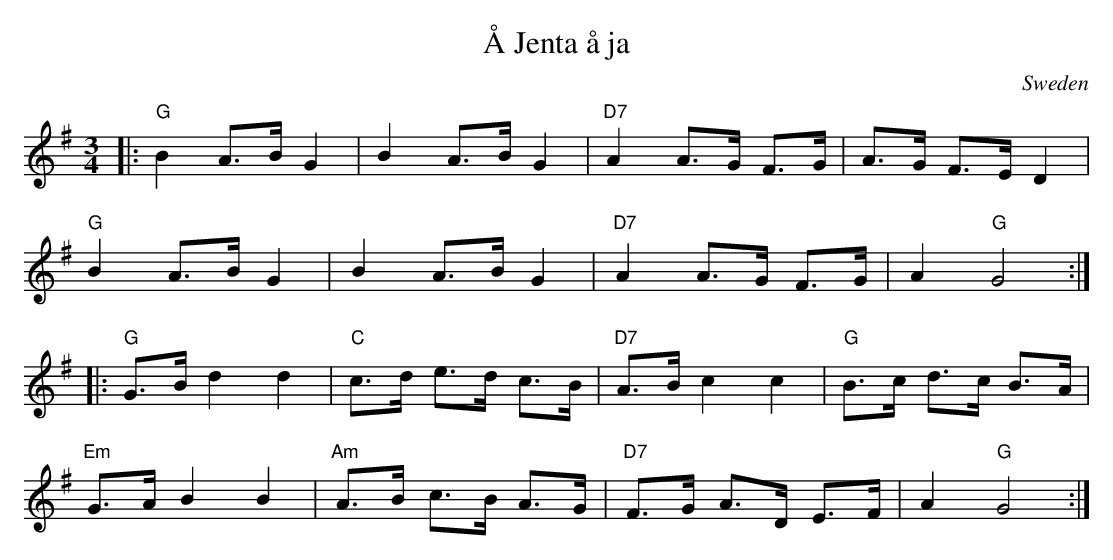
X:1
T:\AA Jenta \aa ja
O:Sweden
M:3/4
L:1/8
K:G
|: "G"B2 A>B G2 | B2 A>B G2 | "D7"A2 A>G F>G | A>G F>E D2 |
  "G"B2 A>B G2 | B2 A>B G2 | "D7"A2 A>G F>G | A2 "G"G4 :|
|: "G"G>B d2 d2 | "C"c>d e>d c>B | "D7"A>B c2 c2 | "G"B>c d>c B>A |
"Em"G>A B2 B2 | "Am"A>B c>B A>G | "D7"F>G A>D E>F | A2 "G"G4 :|
